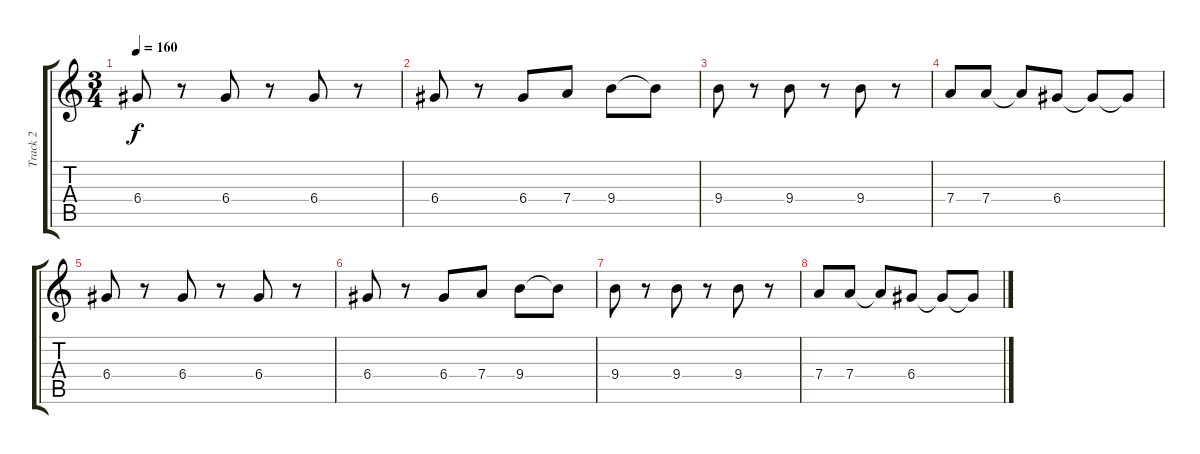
\track ("Track 2" "Track 2") {instrument distortionguitar}
\staff {score tabs}
\tuning (E4 B3 G3 D3 A2 E2) {hide}
\ts (3 4)
\tempo 160
\clef g2
\ks c
6.4.8{dy f} r.8 6.4.8 r.8 6.4.8 r.8 |
6.4.8 r.8 6.4.8 7.4.8 9.4.8 9.4{t}.8 |
9.4.8 r.8 9.4.8 r.8 9.4.8 r.8 |
7.4.8 7.4.8 7.4{t}.8 6.4.8 6.4{t}.8 6.4{t}.8 |
6.4.8 r.8 6.4.8 r.8 6.4.8 r.8 |
6.4.8 r.8 6.4.8 7.4.8 9.4.8 9.4{t}.8 |
9.4.8 r.8 9.4.8 r.8 9.4.8 r.8 |
7.4.8 7.4.8 7.4{t}.8 6.4.8 6.4{t}.8 6.4{t}.8
